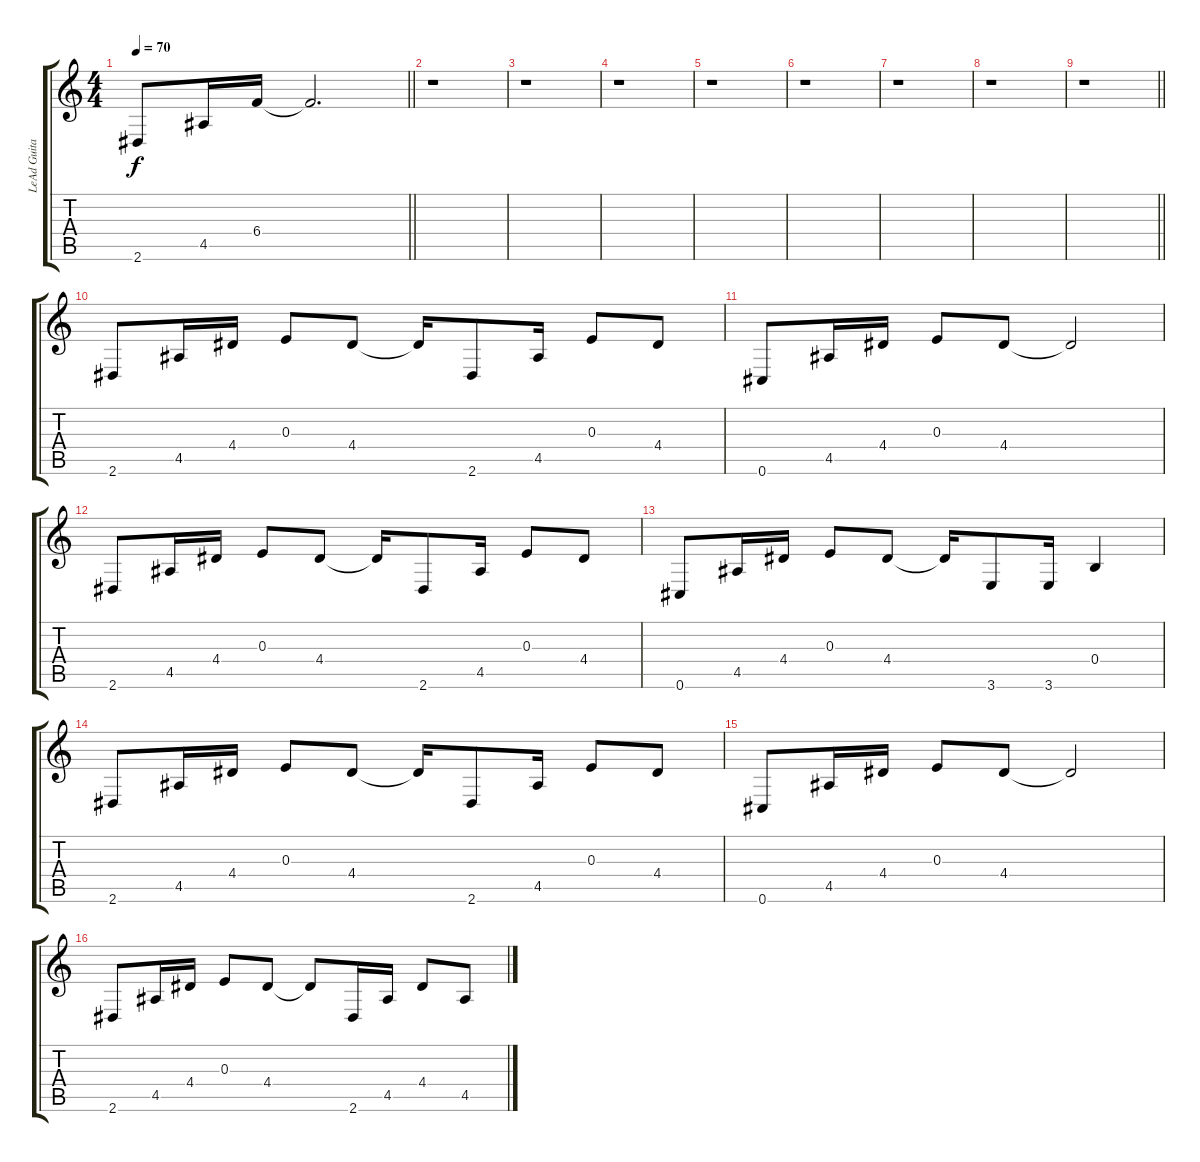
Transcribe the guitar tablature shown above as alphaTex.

\track ("LeAd Guitar [Clean]" "LeAd Guita") {instrument electricguitarclean}
\staff {score tabs}
\tuning (Db4 Ab3 E3 B2 Gb2 Db2) {hide}
\ts (4 4)
\tempo 70
\clef g2
\barLineRight lightlight
\ks c
2.6.8{dy f} 4.5.16 6.4.16 6.4{t}.2{d} |
r.1 |
r.1 |
r.1 |
r.1 |
r.1 |
r.1 |
r.1 |
\barLineRight lightlight
r.1 |
2.6.8 4.5.16 4.4.16 0.3.8 4.4.8 4.4{t}.16 2.6.8 4.5.16 0.3.8 4.4.8 |
0.6.8 4.5.16 4.4.16 0.3.8 4.4.8 4.4{t}.2 |
2.6.8 4.5.16 4.4.16 0.3.8 4.4.8 4.4{t}.16 2.6.8 4.5.16 0.3.8 4.4.8 |
0.6.8 4.5.16 4.4.16 0.3.8 4.4.8 4.4{t}.16 3.6.8 3.6.16 0.4.4 |
2.6.8 4.5.16 4.4.16 0.3.8 4.4.8 4.4{t}.16 2.6.8 4.5.16 0.3.8 4.4.8 |
0.6.8 4.5.16 4.4.16 0.3.8 4.4.8 4.4{t}.2 |
2.6.8 4.5.16 4.4.16 0.3.8 4.4.8 4.4{t}.8 2.6.16 4.5.16 4.4.8 4.5{ss}.8
